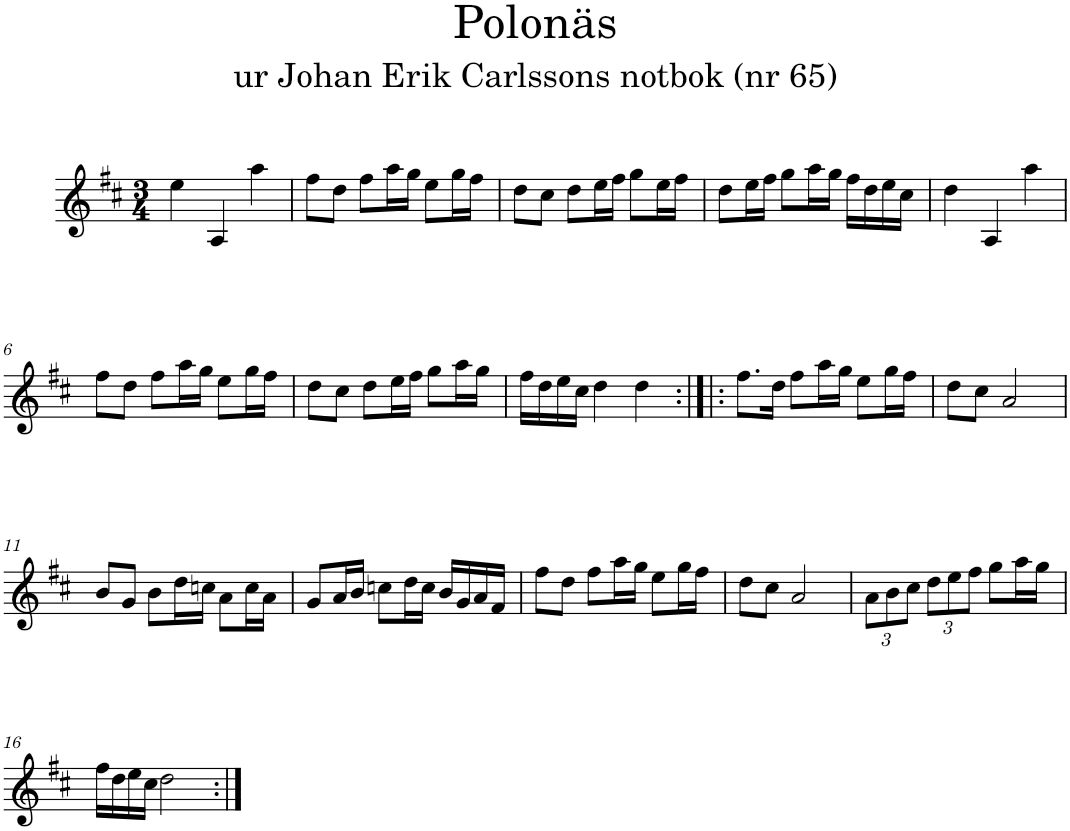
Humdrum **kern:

**kern
*part1
*staff1
*I"Piano
*I'Pno
*clefG2
*k[f#c#]
*D:
*M3/4
=1
4ee\
4A/
4aa\
=2
8ff#\L
8dd\J
8ff#\L
16aa\L
16gg\JJ
8ee\L
16gg\L
16ff#\JJ
=3
8dd\L
8cc#\J
8dd\L
16ee\L
16ff#\JJ
8gg\L
16ee\L
16ff#\JJ
=4
8dd\L
16ee\L
16ff#\JJ
8gg\L
16aa\L
16gg\JJ
16ff#\LL
16dd\
16ee\
16cc#\JJ
=5
4dd\
4A/
4aa\
!!LO:LB:g=z
=6
8ff#\L
8dd\J
8ff#\L
16aa\L
16gg\JJ
8ee\L
16gg\L
16ff#\JJ
=7
8dd\L
8cc#\J
8dd\L
16ee\L
16ff#\JJ
8gg\L
16aa\L
16gg\JJ
=8
16ff#\LL
16dd\
16ee\
16cc#\JJ
4dd\
4dd\
=9:|!|:
8.ff#\L
16dd\Jk
8ff#\L
16aa\L
16gg\JJ
8ee\L
16gg\L
16ff#\JJ
=10
8dd\L
8cc#\J
2a/
!!LO:LB:g=z
=11
8b/L
8g/J
8b\L
16dd\L
16ccn\JJ
8a\L
16cc\L
16a\JJ
=12
8g/L
16a/L
16b/JJ
8ccn\L
16dd\L
16cc\JJ
16b/LL
16g/
16a/
16f#/JJ
=13
8ff#\L
8dd\J
8ff#\L
16aa\L
16gg\JJ
8ee\L
16gg\L
16ff#\JJ
=14
8dd\L
8cc#\J
2a/
=15
*Xbrackettup
12a\L
12b\
12cc#\J
12dd\L
12ee\
12ff#\J
8gg\L
16aa\L
16gg\JJ
!!LO:LB:g=z
=16
16ff#\LL
16dd\
16ee\
16cc#\JJ
2dd\
=:|!
*-
